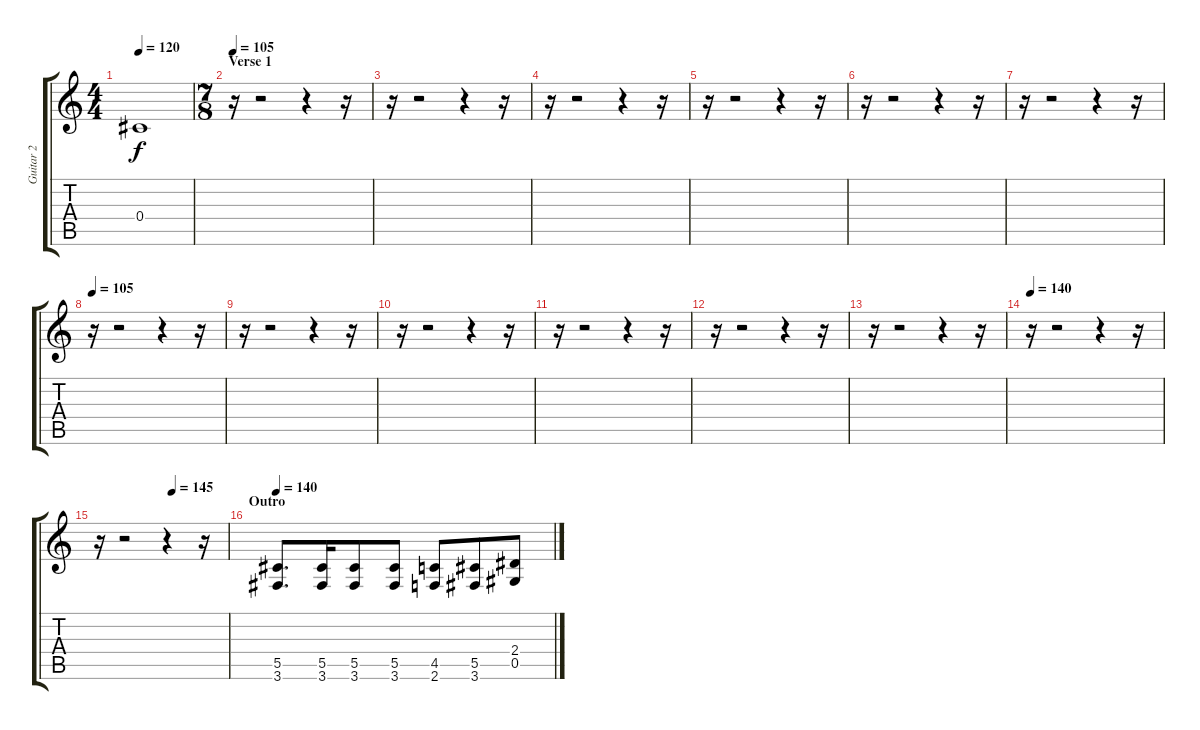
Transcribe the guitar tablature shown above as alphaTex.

\track ("Guitar 2" "Guitar 2") {instrument overdrivenguitar}
\staff {score tabs}
\tuning (Eb4 Bb3 Gb3 Db3 Ab2 Eb2) {hide}
\ts (4 4)
\tempo 120
\clef g2
\ks c
0.4{t}.1{dy f} |
\ts (7 8)
\section ("" "Verse 1")
\tempo 105
r.16 r.2 r.4 r.16 |
r.16 r.2 r.4 r.16 |
r.16 r.2 r.4 r.16 |
r.16 r.2 r.4 r.16 |
r.16 r.2 r.4 r.16 |
r.16 r.2 r.4 r.16 |
\tempo 105
r.16 r.2 r.4 r.16 |
r.16 r.2 r.4 r.16 |
r.16 r.2 r.4 r.16 |
r.16 r.2 r.4 r.16 |
r.16 r.2 r.4 r.16 |
r.16 r.2 r.4 r.16 |
\tempo 140
r.16 r.2 r.4 r.16 |
\tempo (145 0.5714285714285714)
r.16 r.2 r.4 r.16 |
\section ("" "Outro")
\tempo 140
(5.5 3.6).8{d volume 16} (5.5 3.6).16 (5.5 3.6).8 (5.5 3.6).8 (4.5 2.6).8 (5.5 3.6).8 (2.4 0.5).8
